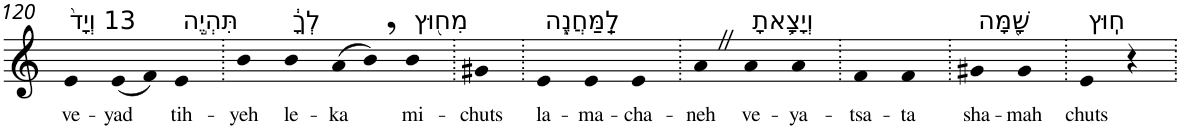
**kern	**text
*part1	*part1
*staff1	*staff1
*I"Piano	*
*I'Pno	*
!!LO:PB:g=z
*clefG2	*
*k[]	*
=120	=120
!LO:TX:a:t=13 וְיָד֙	!
!	!LO:LY:b
4e	ve-
!	!LO:LY:b
(8e	-yad
8f)	.
!LO:TX:a:t=תִּהְיֶ֣ה	!
!	!LO:LY:b
4e	tih-
=121.	=121.
!	!LO:LY:b
4b	-yeh
!LO:TX:a:t=לְךָ֔	!
!	!LO:LY:b
4b	le-
!	!LO:LY:b
(8a	-ka
8b,)	.
!LO:TX:a:t=מִח֖וּץ	!
!	!LO:LY:b
4b	mi-
=122.	=122.
!	!LO:LY:b
4g#X	-chuts
=123.	=123.
!LO:TX:a:t=לַֽמַּחֲנֶ֑ה	!
!	!LO:LY:b
4e	la-
!	!LO:LY:b
4e	-ma-
!	!LO:LY:b
4e	-cha-
=124.	=124.
!	!LO:LY:b
4aZ	-neh
!LO:TX:a:t=וְיָצָ֥אתָ	!
!	!LO:LY:b
4a	ve-
!	!LO:LY:b
4a	-ya-
=125.	=125.
!	!LO:LY:b
4f	-tsa-
!	!LO:LY:b
4f	-ta
=126.	=126.
!LO:TX:a:t=שָׁ֖מָּה	!
!	!LO:LY:b
4g#X	sha-
!	!LO:LY:b
4g#	-mah
=127.	=127.
!LO:TX:a:t=חֽוּץ	!
!	!LO:LY:b
4e	chuts
4r	.
=.	=.
*-	*-
